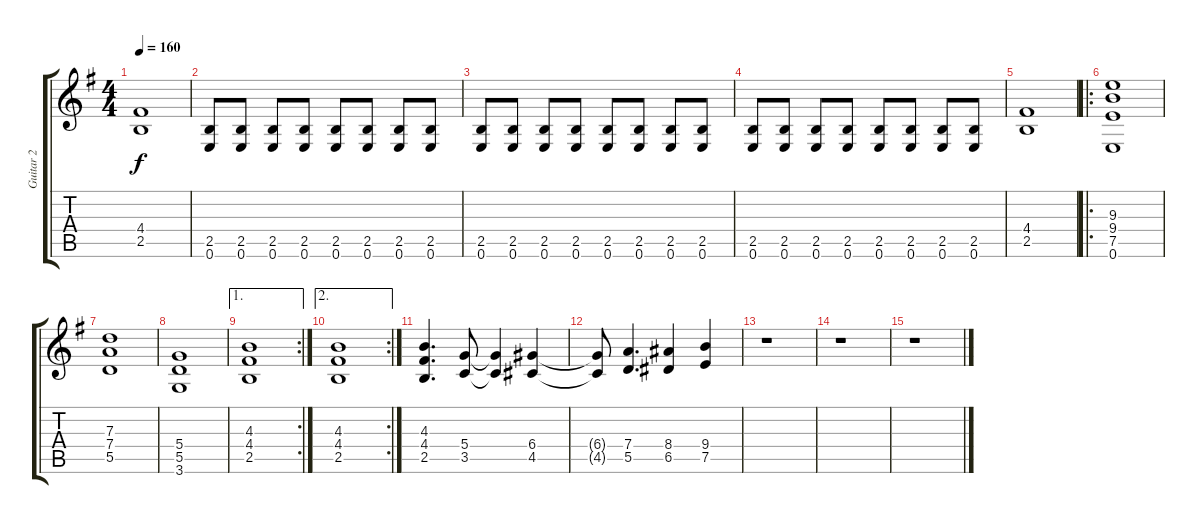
\track ("Guitar 2" "Guitar 2") {instrument overdrivenguitar}
\staff {score tabs}
\tuning (E4 B3 G3 D3 A2 E2) {hide}
\ts (4 4)
\tempo 160
\clef g2
\ks g
(4.4 2.5).1{dy f} |
(2.5 0.6).8 (2.5 0.6).8 (2.5 0.6).8 (2.5 0.6).8 (2.5 0.6).8 (2.5 0.6).8 (2.5 0.6).8 (2.5 0.6).8 |
(2.5 0.6).8 (2.5 0.6).8 (2.5 0.6).8 (2.5 0.6).8 (2.5 0.6).8 (2.5 0.6).8 (2.5 0.6).8 (2.5 0.6).8 |
(2.5 0.6).8 (2.5 0.6).8 (2.5 0.6).8 (2.5 0.6).8 (2.5 0.6).8 (2.5 0.6).8 (2.5 0.6).8 (2.5 0.6).8 |
(4.4 2.5).1 |
\ro
(9.3 9.4 7.5 0.6).1 |
(7.3 7.4 5.5).1 |
(5.4 5.5 3.6).1 |
\ae 1
\rc 2
(4.3 4.4 2.5).1 |
\ae 2
\rc 2
(4.3 4.4 2.5).1 |
(4.3 4.4 2.5).4{d} (5.4 3.5).8 (5.4{t} 3.5{t}).4 (6.4 4.5).4 |
(6.4{t} 4.5{t}).8 (7.4 5.5).4{d} (8.4 6.5).4 (9.4 7.5).4 |
r.1 |
r.1 |
r.1
